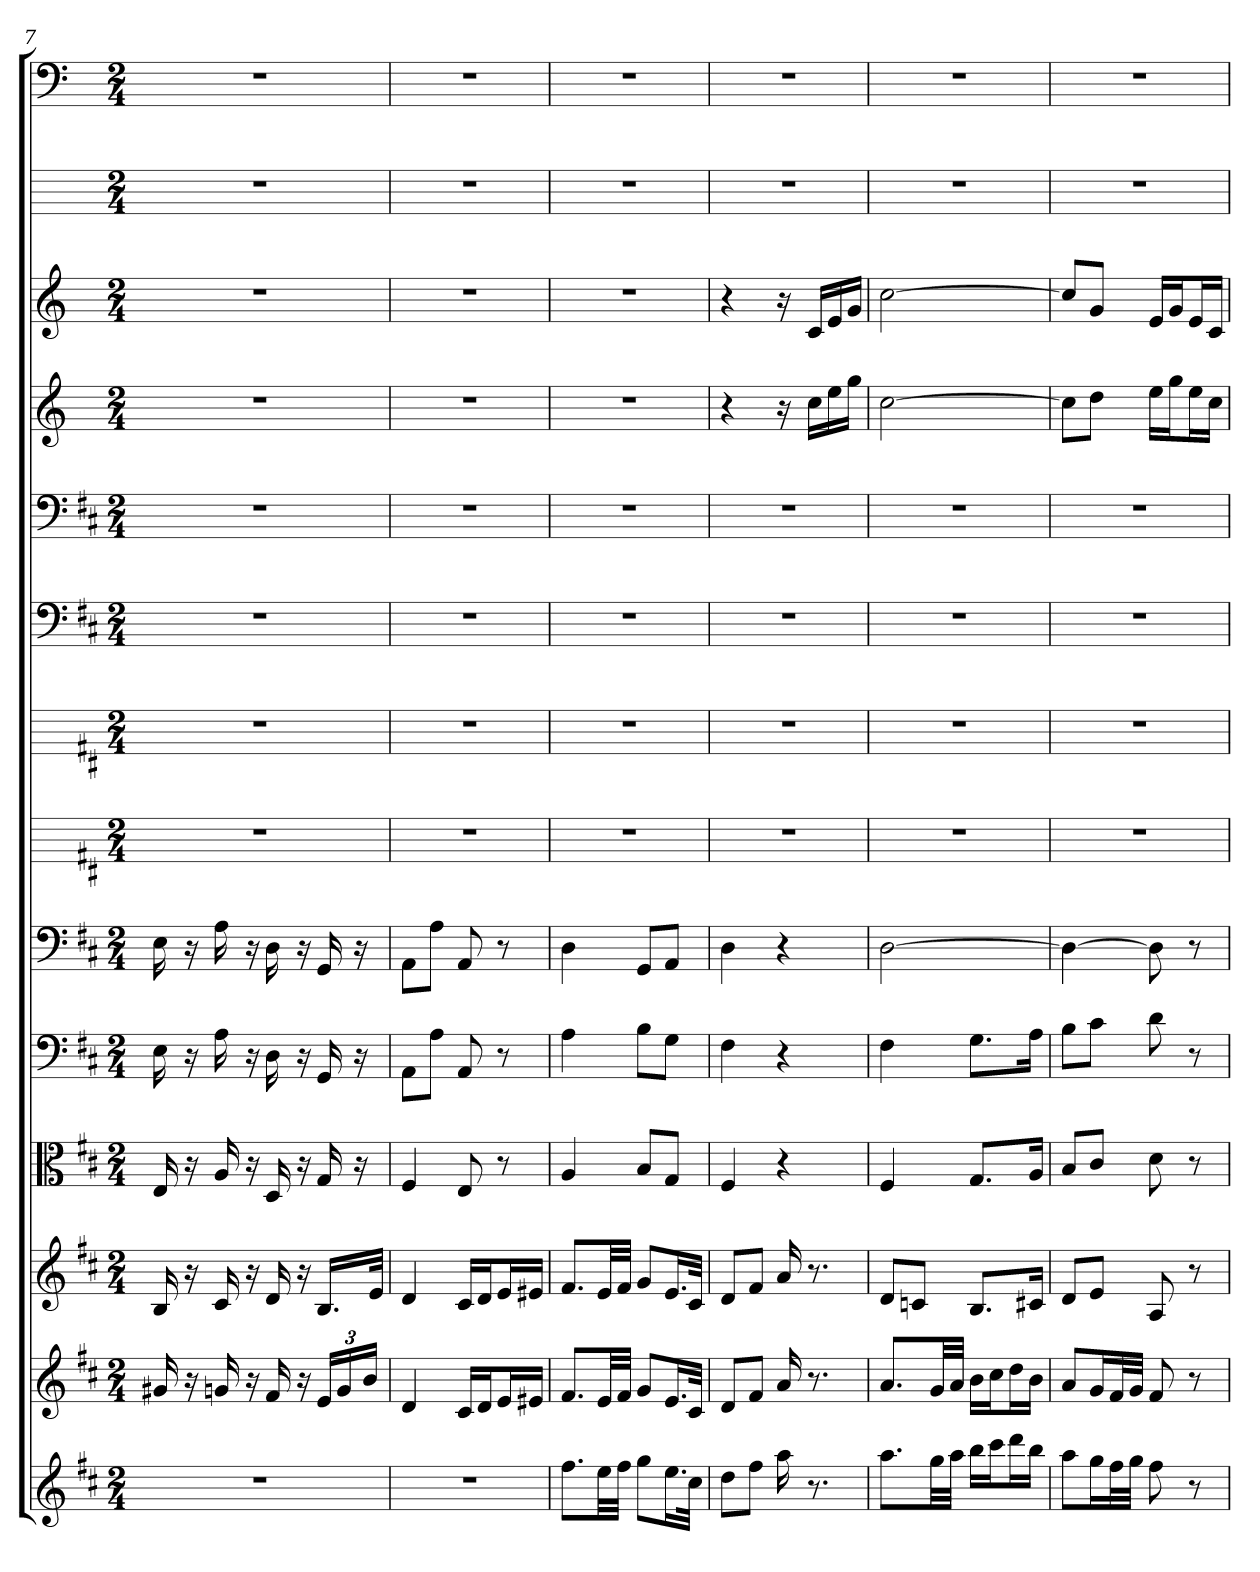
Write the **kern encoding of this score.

**kern	**kern	**kern	**kern	**kern	**kern	**kern	**kern	**kern	**kern	**kern	**kern	**kern	**kern
*part14	*part13	*part12	*part11	*part10	*part9	*part8	*part7	*part6	*part5	*part4	*part3	*part2	*part1
*staff14	*staff13	*staff12	*staff11	*staff10	*staff9	*staff8	*staff7	*staff6	*staff5	*staff4	*staff3	*staff2	*staff1
*	*	*	*clefC3	*clefF4	*clefF4	*	*	*clefF4	*clefF4	*	*	*	*clefF4
*k[f#c#]	*k[f#c#]	*k[f#c#]	*k[f#c#]	*k[f#c#]	*k[f#c#]	*k[f#c#]	*k[f#c#]	*k[f#c#]	*k[f#c#]	*k[]	*k[]	*k[]	*k[]
*M2/4	*M2/4	*M2/4	*M2/4	*M2/4	*M2/4	*M2/4	*M2/4	*M2/4	*M2/4	*M2/4	*M2/4	*M2/4	*M2/4
=7	=7	=7	=7	=7	=7	=7	=7	=7	=7	=7	=7	=7	=7
2r	16g#X	16B	16E	16E	16E	2r	2r	2r	2r	2r	2r	2r	2r
.	16r	16r	16r	16r	16r	.	.	.	.	.	.	.	.
.	16gn	16c#	16A	16A	16A	.	.	.	.	.	.	.	.
.	16r	16r	16r	16r	16r	.	.	.	.	.	.	.	.
.	16f#	16d	16D	16D	16D	.	.	.	.	.	.	.	.
.	16r	16r	16r	16r	16r	.	.	.	.	.	.	.	.
.	24eLL	16.BLL	16G	16GG	16GG	.	.	.	.	.	.	.	.
.	24g	.	.	.	.	.	.	.	.	.	.	.	.
.	.	.	16r	16r	16r	.	.	.	.	.	.	.	.
.	24bJJ	.	.	.	.	.	.	.	.	.	.	.	.
.	.	32eJJk	.	.	.	.	.	.	.	.	.	.	.
=8	=8	=8	=8	=8	=8	=8	=8	=8	=8	=8	=8	=8	=8
2r	4d	4d	4F#	8AA\L	8AA\L	2r	2r	2r	2r	2r	2r	2r	2r
.	.	.	.	8A\J	8A\J	.	.	.	.	.	.	.	.
.	16c#LL	16c#LL	8E	8AA	8AA	.	.	.	.	.	.	.	.
.	16dJ	16dJ	.	.	.	.	.	.	.	.	.	.	.
.	16eL	16eL	8r	8r	8r	.	.	.	.	.	.	.	.
.	16e#XJJ	16e#XJJ	.	.	.	.	.	.	.	.	.	.	.
=9	=9	=9	=9	=9	=9	=9	=9	=9	=9	=9	=9	=9	=9
8.ff#L	8.f#L	8.f#L	4A	4A	4D	2r	2r	2r	2r	2r	2r	2r	2r
32eeLL	32eLL	32eLL	.	.	.	.	.	.	.	.	.	.	.
32ff#JJJ	32f#JJJ	32f#JJJ	.	.	.	.	.	.	.	.	.	.	.
8ggL	8gL	8gL	8B/L	8B\L	8GG/L	.	.	.	.	.	.	.	.
16.eeL	16.eL	16.eL	8G/J	8G\J	8AA/J	.	.	.	.	.	.	.	.
32cc#JJk	32c#JJk	32c#JJk	.	.	.	.	.	.	.	.	.	.	.
=10	=10	=10	=10	=10	=10	=10	=10	=10	=10	=10	=10	=10	=10
8ddL	8dL	8dL	4F#	4F#	4D	2r	2r	2r	2r	4r	4r	2r	2r
8ff#J	8f#J	8f#J	.	.	.	.	.	.	.	.	.	.	.
16aa	16a	16a	4r	4r	4r	.	.	.	.	16r	16r	.	.
8.r	8.r	8.r	.	.	.	.	.	.	.	16ccLL	16cLL	.	.
.	.	.	.	.	.	.	.	.	.	16ee	16e	.	.
.	.	.	.	.	.	.	.	.	.	16ggJJ	16gJJ	.	.
=11	=11	=11	=11	=11	=11	=11	=11	=11	=11	=11	=11	=11	=11
8.aaL	8.aL	8dL	4F#	4F#	[2D	2r	2r	2r	2r	[2cc	[2cc	2r	2r
.	.	8cnJ	.	.	.	.	.	.	.	.	.	.	.
32ggLL	32gLL	.	.	.	.	.	.	.	.	.	.	.	.
32aaJJJ	32aJJJ	.	.	.	.	.	.	.	.	.	.	.	.
16bbLL	16bLL	8.BL	8.G/L	8.G\L	.	.	.	.	.	.	.	.	.
16ccc#J	16cc#J	.	.	.	.	.	.	.	.	.	.	.	.
16dddL	16ddL	.	.	.	.	.	.	.	.	.	.	.	.
16bbJJ	16bJJ	16c#XJk	16A/Jk	16A\Jk	.	.	.	.	.	.	.	.	.
=12	=12	=12	=12	=12	=12	=12	=12	=12	=12	=12	=12	=12	=12
8aaL	8aL	8dL	8B/L	8B\L	4D_	2r	2r	2r	2r	8ccL]	8ccL]	2r	2r
16ggL	16gL	8eJ	8c#/J	8c#\J	.	.	.	.	.	8ddJ	8gJ	.	.
32ff#L	32f#L	.	.	.	.	.	.	.	.	.	.	.	.
32ggJJJ	32gJJJ	.	.	.	.	.	.	.	.	.	.	.	.
8ff#	8f#	8A	8d	8d	8D]	.	.	.	.	16eeLL	16eLL	.	.
.	.	.	.	.	.	.	.	.	.	16ggJ	16gJ	.	.
8r	8r	8r	8r	8r	8r	.	.	.	.	16eeL	16eL	.	.
.	.	.	.	.	.	.	.	.	.	16ccJJ	16cJJ	.	.
=	=	=	=	=	=	=	=	=	=	=	=	=	=
*-	*-	*-	*-	*-	*-	*-	*-	*-	*-	*-	*-	*-	*-
